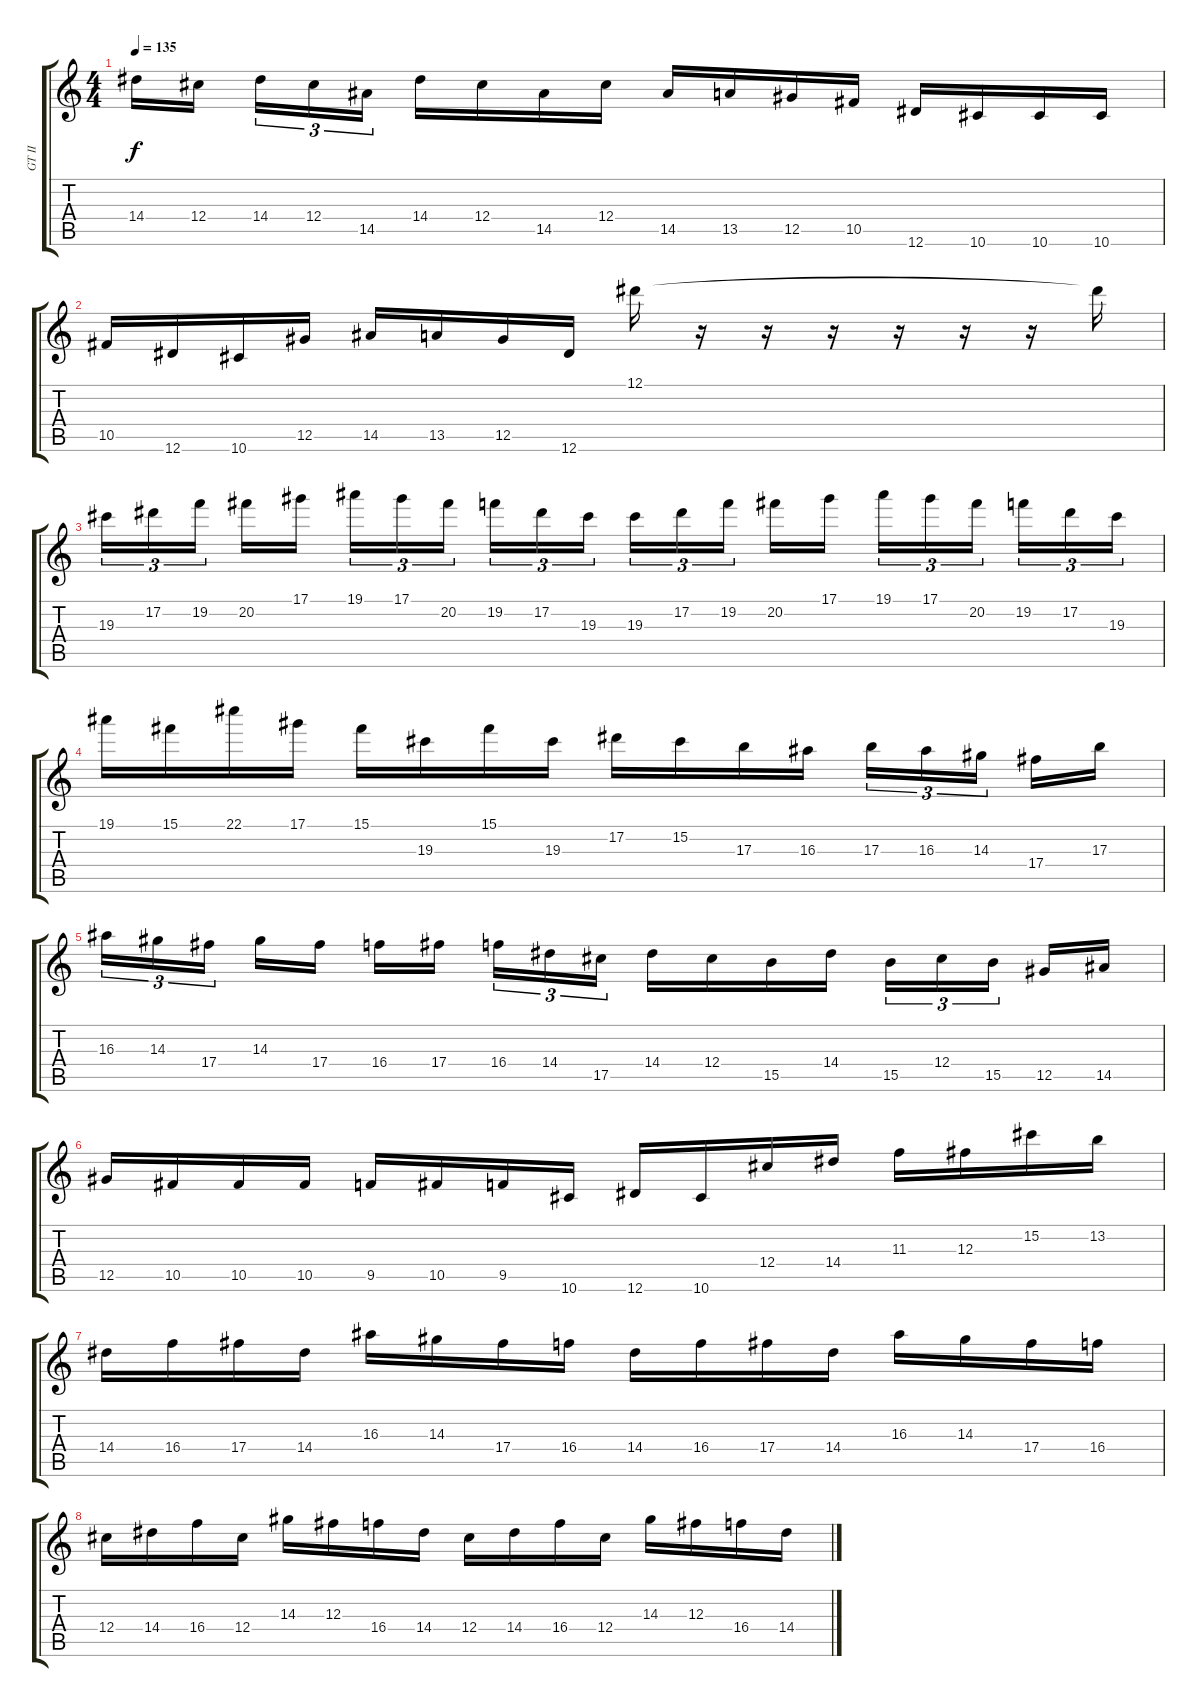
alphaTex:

\track ("GT II" "GT II") {instrument distortionguitar}
\staff {score tabs}
\tuning (Eb4 Bb3 Gb3 Db3 Ab2 Eb2) {hide}
\ts (4 4)
\tempo 135
\clef g2
\ks c
14.4.16{dy f} 12.4.16 14.4.16{tu (3 2)} 12.4.16{tu (3 2)} 14.5.16{tu (3 2)} 14.4.16 12.4.16 14.5.16 12.4.16 14.5.16 13.5.16 12.5.16 10.5.16 12.6.16 10.6.16 10.6.16 10.6.16 |
10.5.16 12.6.16 10.6.16 12.5.16 14.5.16 13.5.16 12.5.16 12.6.16 12.1.16 r.16 r.16 r.16 r.16 r.16 r.16 12.1{t}.16 |
19.3.16{tu (3 2)} 17.2.16{tu (3 2)} 19.2.16{tu (3 2)} 20.2.16 17.1.16 19.1.16{tu (3 2)} 17.1.16{tu (3 2)} 20.2.16{tu (3 2)} 19.2.16{tu (3 2)} 17.2.16{tu (3 2)} 19.3.16{tu (3 2)} 19.3.16{tu (3 2)} 17.2.16{tu (3 2)} 19.2.16{tu (3 2)} 20.2.16 17.1.16 19.1.16{tu (3 2)} 17.1.16{tu (3 2)} 20.2.16{tu (3 2)} 19.2.16{tu (3 2)} 17.2.16{tu (3 2)} 19.3.16{tu (3 2)} |
19.1.16 15.1.16 22.1.16 17.1.16 15.1.16 19.3.16 15.1.16 19.3.16 17.2.16 15.2.16 17.3.16 16.3.16 17.3.16{tu (3 2)} 16.3.16{tu (3 2)} 14.3.16{tu (3 2)} 17.4.16 17.3.16 |
16.3.16{tu (3 2)} 14.3.16{tu (3 2)} 17.4.16{tu (3 2)} 14.3.16 17.4.16 16.4.16 17.4.16 16.4.16{tu (3 2)} 14.4.16{tu (3 2)} 17.5.16{tu (3 2)} 14.4.16 12.4.16 15.5.16 14.4.16 15.5.16{tu (3 2)} 12.4.16{tu (3 2)} 15.5.16{tu (3 2)} 12.5.16 14.5.16 |
12.5.16 10.5.16 10.5.16 10.5.16 9.5.16 10.5.16 9.5.16 10.6.16 12.6.16 10.6.16 12.4.16 14.4.16 11.3.16 12.3.16 15.2.16 13.2.16 |
14.4.16 16.4.16 17.4.16 14.4.16 16.3.16 14.3.16 17.4.16 16.4.16 14.4.16 16.4.16 17.4.16 14.4.16 16.3.16 14.3.16 17.4.16 16.4.16 |
12.4.16 14.4.16 16.4.16 12.4.16 14.3.16 12.3.16 16.4.16 14.4.16 12.4.16 14.4.16 16.4.16 12.4.16 14.3.16 12.3.16 16.4.16 14.4.16
